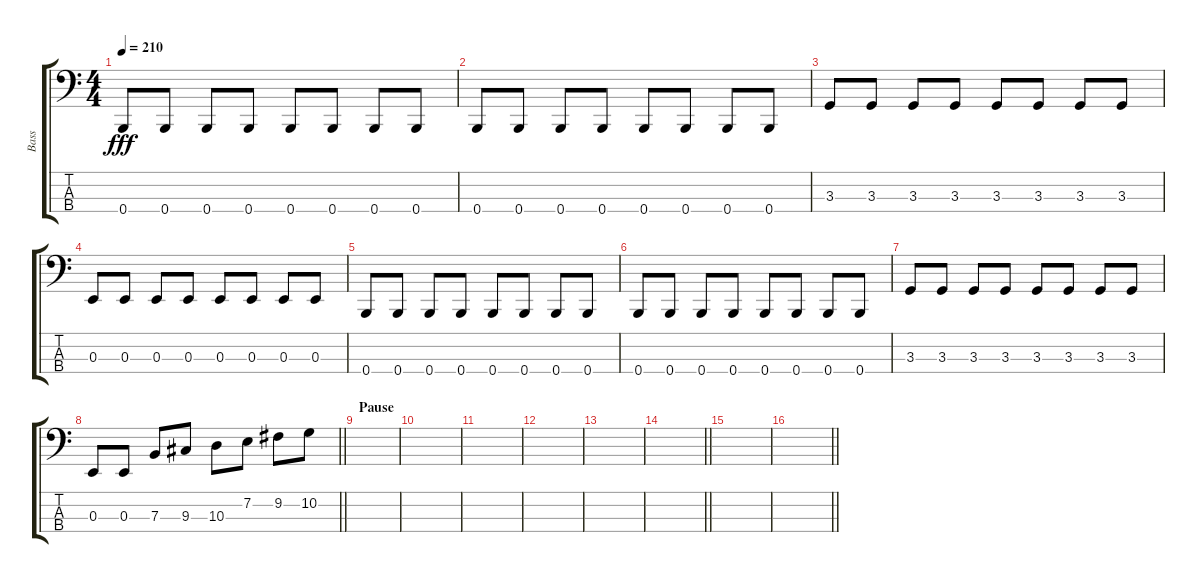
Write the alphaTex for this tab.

\track ("Bass" "Bass") {instrument electricbassfinger}
\staff {score tabs}
\tuning (D2 A1 E1 B0) {hide}
\ts (4 4)
\tempo 210
\clef f4
\ks c
0.4.8{dy fff} 0.4.8 0.4.8 0.4.8 0.4.8 0.4.8 0.4.8 0.4.8 |
0.4.8 0.4.8 0.4.8 0.4.8 0.4.8 0.4.8 0.4.8 0.4.8 |
3.3.8 3.3.8 3.3.8 3.3.8 3.3.8 3.3.8 3.3.8 3.3.8 |
0.3.8 0.3.8 0.3.8 0.3.8 0.3.8 0.3.8 0.3.8 0.3.8 |
0.4.8 0.4.8 0.4.8 0.4.8 0.4.8 0.4.8 0.4.8 0.4.8 |
0.4.8 0.4.8 0.4.8 0.4.8 0.4.8 0.4.8 0.4.8 0.4.8 |
3.3.8 3.3.8 3.3.8 3.3.8 3.3.8 3.3.8 3.3.8 3.3.8 |
\barLineRight lightlight
0.3.8 0.3.8 7.3.8 9.3.8 10.3.8 7.2.8 9.2.8 10.2.8 |
\section ("" "Pause")
|
|
|
|
|
\barLineRight lightlight
|
|
\barLineRight lightlight
